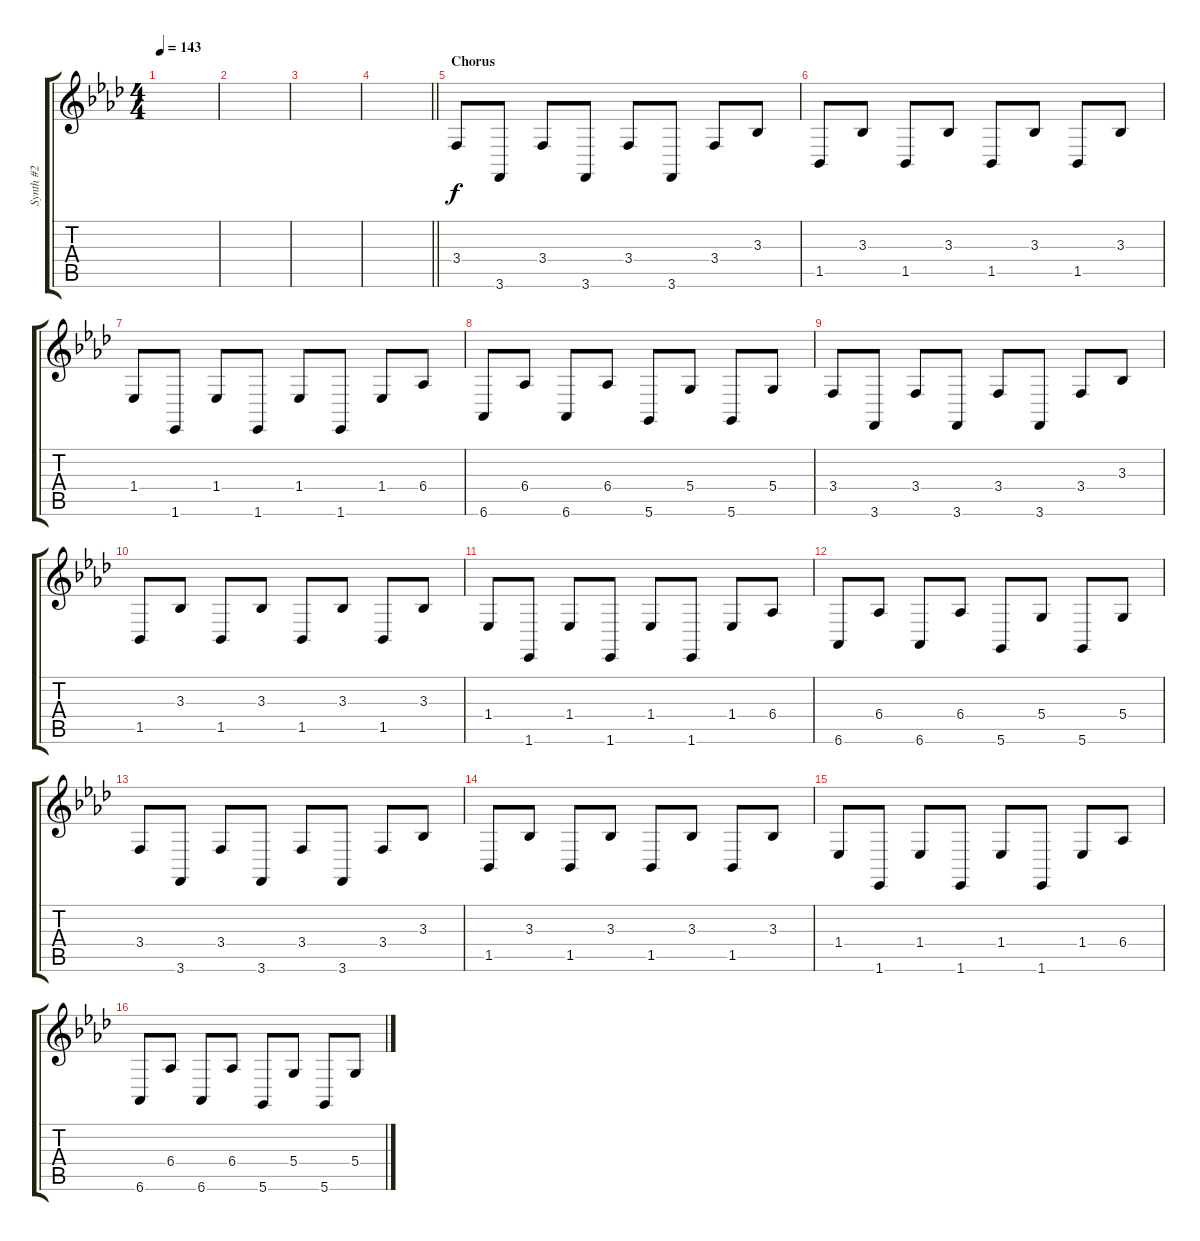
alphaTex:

\track ("Synth #2" "Synth #2") {instrument lead8bassandlead}
\staff {score tabs}
\tuning (E4 B3 G3 D3 A2 D2) {hide}
\ts (4 4)
\tempo 143
\clef g2
\ks ab
|
|
|
\barLineRight lightlight
|
\section ("" "Chorus")
3.4.8 3.6.8 3.4.8 3.6.8 3.4.8 3.6.8 3.4.8 3.3.8 |
1.5.8 3.3.8 1.5.8 3.3.8 1.5.8 3.3.8 1.5.8 3.3.8 |
1.4.8 1.6.8 1.4.8 1.6.8 1.4.8 1.6.8 1.4.8 6.4.8 |
6.6.8 6.4.8 6.6.8 6.4.8 5.6.8 5.4.8 5.6.8 5.4.8 |
3.4.8 3.6.8 3.4.8 3.6.8 3.4.8 3.6.8 3.4.8 3.3.8 |
1.5.8 3.3.8 1.5.8 3.3.8 1.5.8 3.3.8 1.5.8 3.3.8 |
1.4.8 1.6.8 1.4.8 1.6.8 1.4.8 1.6.8 1.4.8 6.4.8 |
6.6.8 6.4.8 6.6.8 6.4.8 5.6.8 5.4.8 5.6.8 5.4.8 |
3.4.8 3.6.8 3.4.8 3.6.8 3.4.8 3.6.8 3.4.8 3.3.8 |
1.5.8 3.3.8 1.5.8 3.3.8 1.5.8 3.3.8 1.5.8 3.3.8 |
1.4.8 1.6.8 1.4.8 1.6.8 1.4.8 1.6.8 1.4.8 6.4.8 |
6.6.8 6.4.8 6.6.8 6.4.8 5.6.8 5.4.8 5.6.8 5.4.8
